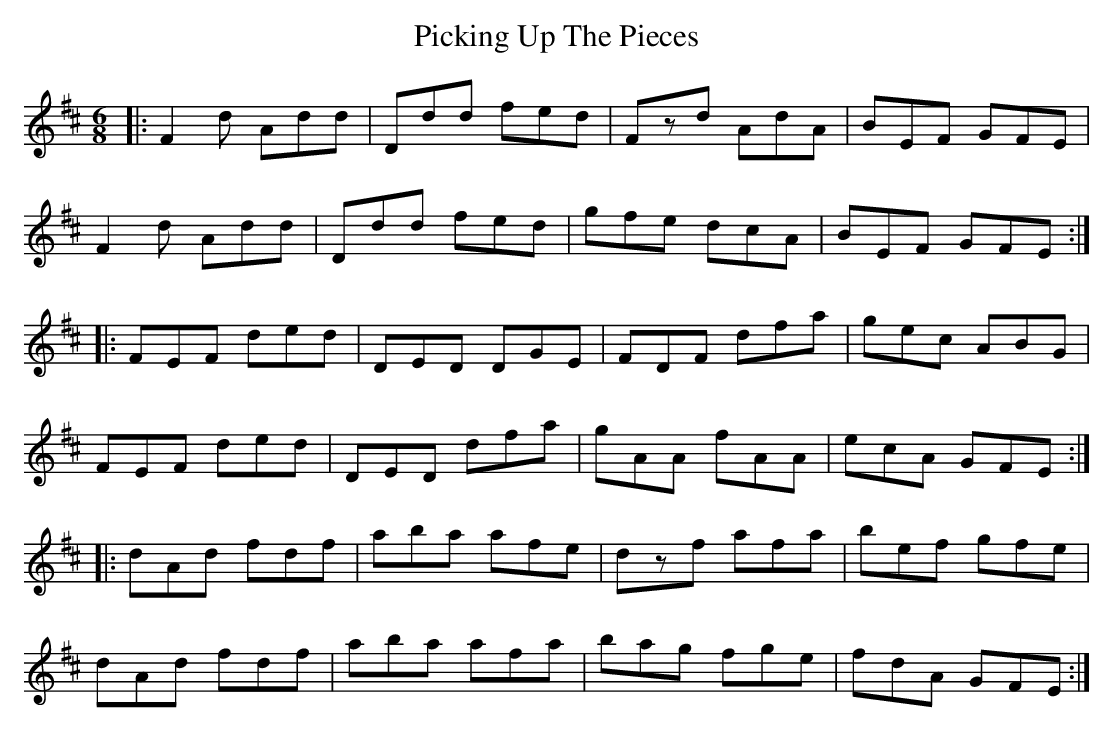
X:1
T: Picking Up The Pieces
M: 6/8
L: 1/8
K: Dmaj
|:F2d Add|Ddd fed|Fzd AdA|BEF GFE|
F2d Add|Ddd fed|gfe dcA|BEF GFE:|
|:FEF ded|DED DGE|FDF dfa|gec ABG|
FEF ded|DED dfa|gAA fAA|ecA GFE:|
|:dAd fdf|aba afe|dzf afa|bef gfe|
dAd fdf|aba afa|bag fge|fdA GFE:|
